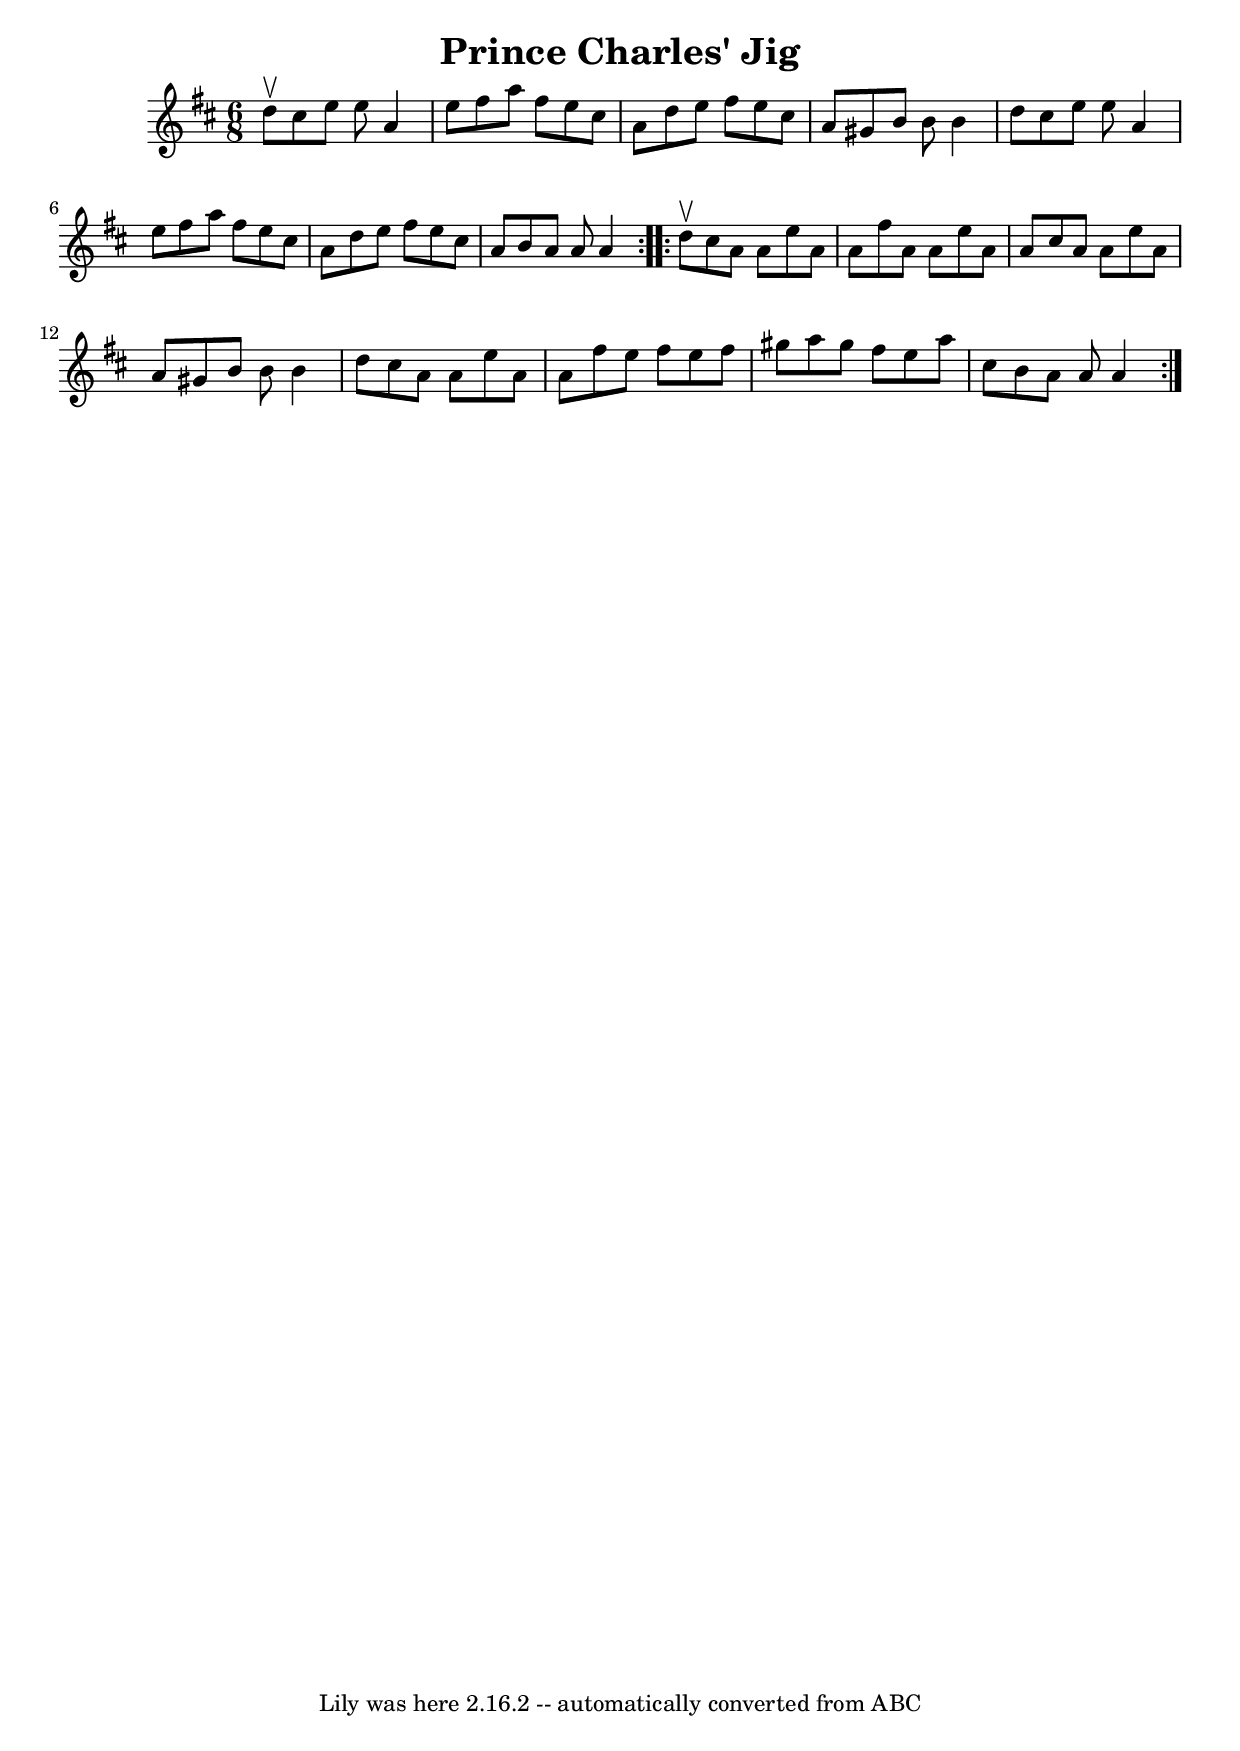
\version "2.16.2"
\include "Mammoth.ily"
\header {
  %% book = "Ryan's Mammoth Collection"
  crossRefNumber = "1"
  footnotes = "\\\\90 472"
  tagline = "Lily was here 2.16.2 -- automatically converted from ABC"
  title = "Prince Charles' Jig"

}
voicedefault =  {



  \repeat volta 2 {

    \time 6/8 
    \key a \mixolydian     d''8^\upbow  |
    cis''8 e''8 e''8      a'4 e''8     |
    fis''8 a''8 fis''8 e''8 cis''8 a'8   |
    d''8 e''8 fis''8 e''8 cis''8 a'8    |
         gis'8 b'8 b'8 b'4 d''8     |
    cis''8 e''8 e''8         a'4 e''8     |
    fis''8 a''8 fis''8 e''8 cis''8 a'8     |
    d''8 e''8 fis''8 e''8 cis''8 a'8    |
    b'8    
    a'8 a'8 a'4  
  }     
  \repeat volta 2 {     d''8^\upbow  |
    cis''8        a'8 a'8 e''8 a'8 a'8     |
    fis''8 a'8 a'8 e''8         a'8 a'8     |
    cis''8 a'8 a'8 e''8 a'8 a'8    |
         gis'8 b'8 b'8 b'4 d''8     |
    cis''8 a'8 a'8         e''8 a'8 a'8     |
    fis''8 e''8 fis''8 e''8 fis''8         gis''8     |
    a''8 gis''8 fis''8 e''8 a''8 cis''8     |
    b'8 a'8 a'8 a'4  
  }   

}

\score{
  <<

    \context Staff="default"
    {
      \voicedefault 
      
    }

  >>
  \layout {
    
  }
  \midi {
  }

}
